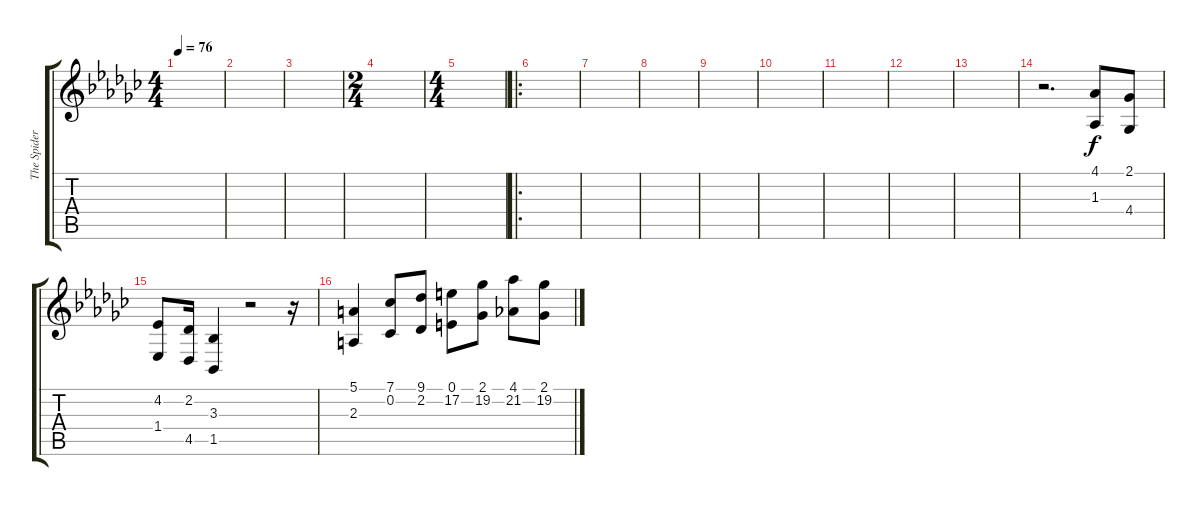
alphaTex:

\track ("The Spiders-Backing Vocals" "The Spider") {instrument lead2sawtooth}
\staff {score tabs}
\tuning (E4 B3 G3 D3 A2 E2) {hide}
\ts (4 4)
\tempo 76
\clef g2
\ks gb
|
|
|
\ts (2 4)
|
\ts (4 4)
|
\ro
|
|
|
|
|
|
|
|
r.2{d} (4.1 1.3).8 (2.1 4.4).8 |
(4.2 1.4).8 (2.2 4.5).16 (3.3 1.5).4 r.2 r.16 |
(5.1 2.3).4 (7.1 0.2).8 (9.1 2.2).8 (0.1 17.2).8 (2.1 19.2).8 (4.1 21.2).8 (2.1 19.2).8
